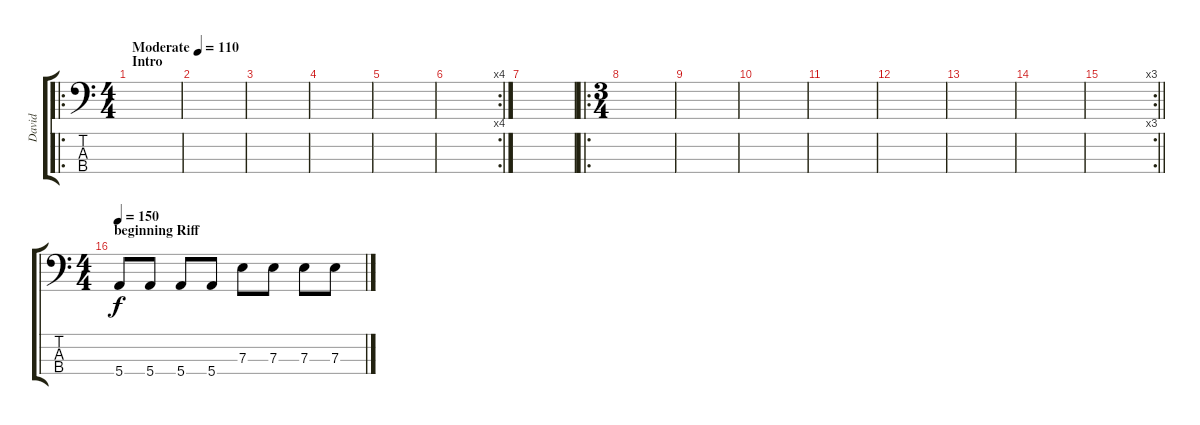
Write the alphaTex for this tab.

\track ("David" "David") {instrument electricbasspick}
\staff {score tabs}
\tuning (G2 D2 A1 E1) {hide}
\ro
\ts (4 4)
\section ("" "Intro")
\tempo (110 "Moderate")
\clef f4
\ks c
|
|
|
|
|
\rc 4
|
|
\ro
\ts (3 4)
|
|
|
|
|
|
|
\rc 3
\barLineRight lightlight
|
\ts (4 4)
\section ("" "beginning Riff")
\tempo 150
5.4.8 5.4.8 5.4.8 5.4.8 7.3.8 7.3.8 7.3.8 7.3.8
